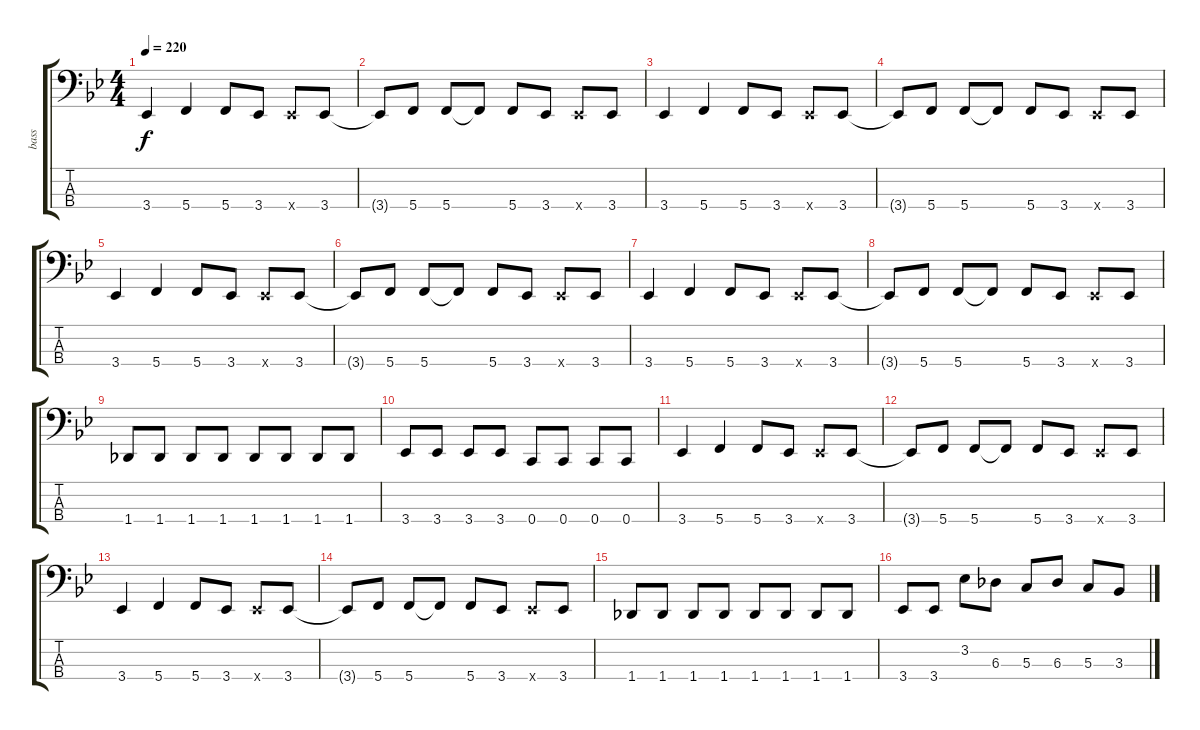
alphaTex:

\track ("bass" "bass") {instrument electricbasspick}
\staff {score tabs}
\tuning (F2 C2 G1 C1) {hide}
\ts (4 4)
\tempo 220
\clef f4
\ks bb
3.4.4{dy f} 5.4.4 5.4.8 3.4.8 3.4{x}.8 3.4.8 |
3.4{t}.8 5.4.8 5.4.8 5.4{t}.8 5.4.8 3.4.8 3.4{x}.8 3.4.8 |
3.4.4 5.4.4 5.4.8 3.4.8 3.4{x}.8 3.4.8 |
3.4{t}.8 5.4.8 5.4.8 5.4{t}.8 5.4.8 3.4.8 3.4{x}.8 3.4.8 |
3.4.4 5.4.4 5.4.8 3.4.8 3.4{x}.8 3.4.8 |
3.4{t}.8 5.4.8 5.4.8 5.4{t}.8 5.4.8 3.4.8 3.4{x}.8 3.4.8 |
3.4.4 5.4.4 5.4.8 3.4.8 3.4{x}.8 3.4.8 |
3.4{t}.8 5.4.8 5.4.8 5.4{t}.8 5.4.8 3.4.8 3.4{x}.8 3.4.8 |
1.4.8 1.4.8 1.4.8 1.4.8 1.4.8 1.4.8 1.4.8 1.4.8 |
3.4.8 3.4.8 3.4.8 3.4.8 0.4.8 0.4.8 0.4.8 0.4.8 |
3.4.4 5.4.4 5.4.8 3.4.8 3.4{x}.8 3.4.8 |
3.4{t}.8 5.4.8 5.4.8 5.4{t}.8 5.4.8 3.4.8 3.4{x}.8 3.4.8 |
3.4.4 5.4.4 5.4.8 3.4.8 3.4{x}.8 3.4.8 |
3.4{t}.8 5.4.8 5.4.8 5.4{t}.8 5.4.8 3.4.8 3.4{x}.8 3.4.8 |
1.4.8 1.4.8 1.4.8 1.4.8 1.4.8 1.4.8 1.4.8 1.4.8 |
3.4.8 3.4.8 3.2.8 6.3.8 5.3.8 6.3.8 5.3.8 3.3.8
